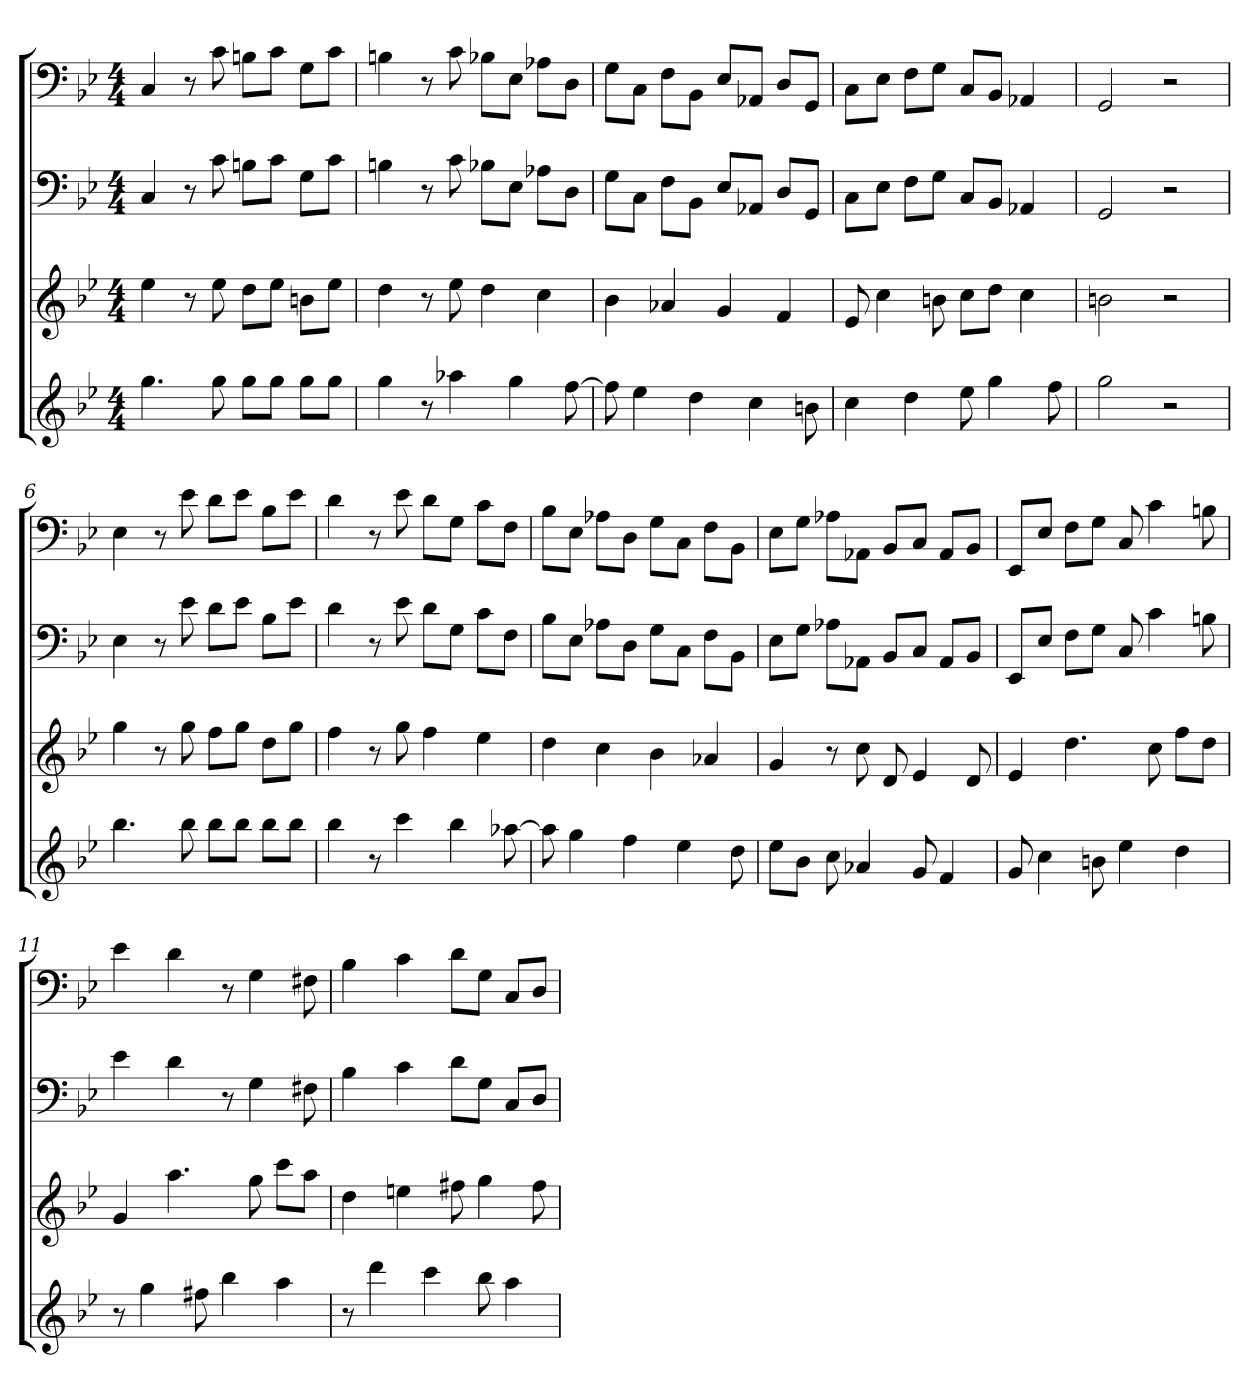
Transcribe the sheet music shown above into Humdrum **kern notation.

**kern	**kern	**kern	**kern
*part4	*part3	*part2	*part1
*staff4	*staff3	*staff2	*staff1
*k[b-e-]	*k[b-e-]	*k[b-e-]	*k[b-e-]
*g:	*g:	*g:	*g:
*M4/4	*M4/4	*M4/4	*M4/4
=1	=1	=1	=1
4.gg	4ee-	4C	4C
.	8r	8r	8r
8gg	8ee-	8c	8c
8ggL	8ddL	8BnL	8BnL
8ggJ	8ee-J	8cJ	8cJ
8ggL	8bnL	8GL	8GL
8ggJ	8ee-J	8cJ	8cJ
=2	=2	=2	=2
4gg	4dd	4Bn	4Bn
8r	8r	8r	8r
4aa-X	8ee-	8c	8c
.	4dd	8B-XL	8B-XL
4gg	.	8E-J	8E-J
.	4cc	8A-XL	8A-XL
[8ff	.	8DJ	8DJ
=3	=3	=3	=3
8ff]	4b-	8GL	8GL
4ee-	.	8CJ	8CJ
.	4a-X	8FL	8FL
4dd	.	8BB-J	8BB-J
.	4g	8E-L	8E-L
4cc	.	8AA-XJ	8AA-XJ
.	4f	8DL	8DL
8bn	.	8GGJ	8GGJ
=4	=4	=4	=4
4cc	8e-	8CL	8CL
.	4cc	8E-J	8E-J
4dd	.	8FL	8FL
.	8bn	8GJ	8GJ
8ee-	8ccL	8CL	8CL
4gg	8ddJ	8BB-J	8BB-J
.	4cc	4AA-X	4AA-X
8ff	.	.	.
=5	=5	=5	=5
2gg	2bn	2GG	2GG
2r	2r	2r	2r
=6	=6	=6	=6
4.bb-	4gg	4E-	4E-
.	8r	8r	8r
8bb-	8gg	8e-	8e-
8bb-L	8ffL	8dL	8dL
8bb-J	8ggJ	8e-J	8e-J
8bb-L	8ddL	8B-L	8B-L
8bb-J	8ggJ	8e-J	8e-J
=7	=7	=7	=7
4bb-	4ff	4d	4d
8r	8r	8r	8r
4ccc	8gg	8e-	8e-
.	4ff	8dL	8dL
4bb-	.	8GJ	8GJ
.	4ee-	8cL	8cL
[8aa-X	.	8FJ	8FJ
=8	=8	=8	=8
8aa-]	4dd	8B-L	8B-L
4gg	.	8E-J	8E-J
.	4cc	8A-XL	8A-XL
4ff	.	8DJ	8DJ
.	4b-	8GL	8GL
4ee-	.	8CJ	8CJ
.	4a-X	8FL	8FL
8dd	.	8BB-J	8BB-J
=9	=9	=9	=9
8ee-L	4g	8E-L	8E-L
8b-J	.	8GJ	8GJ
8cc	8r	8A-XL	8A-XL
4a-X	8cc	8AA-XJ	8AA-XJ
.	8d	8BB-L	8BB-L
8g	4e-	8CJ	8CJ
4f	.	8AA-L	8AA-L
.	8d	8BB-J	8BB-J
=10	=10	=10	=10
8g	4e-	8EE-L	8EE-L
4cc	.	8E-J	8E-J
.	4.dd	8FL	8FL
8bn	.	8GJ	8GJ
4ee-	.	8C	8C
.	8cc	4c	4c
4dd	8ffL	.	.
.	8ddJ	8Bn	8Bn
=11	=11	=11	=11
8r	4g	4e-	4e-
4gg	.	.	.
.	4.aa	4d	4d
8ff#X	.	.	.
4bb-	.	8r	8r
.	8gg	4G	4G
4aa	8cccL	.	.
.	8aaJ	8F#X	8F#X
=12	=12	=12	=12
8r	4dd	4B-	4B-
4ddd	.	.	.
.	4een	4c	4c
4ccc	.	.	.
.	8ff#X	8dL	8dL
8bb-	4gg	8GJ	8GJ
4aa	.	8CL	8CL
.	8ff#	8DJ	8DJ
=	=	=	=
*-	*-	*-	*-
